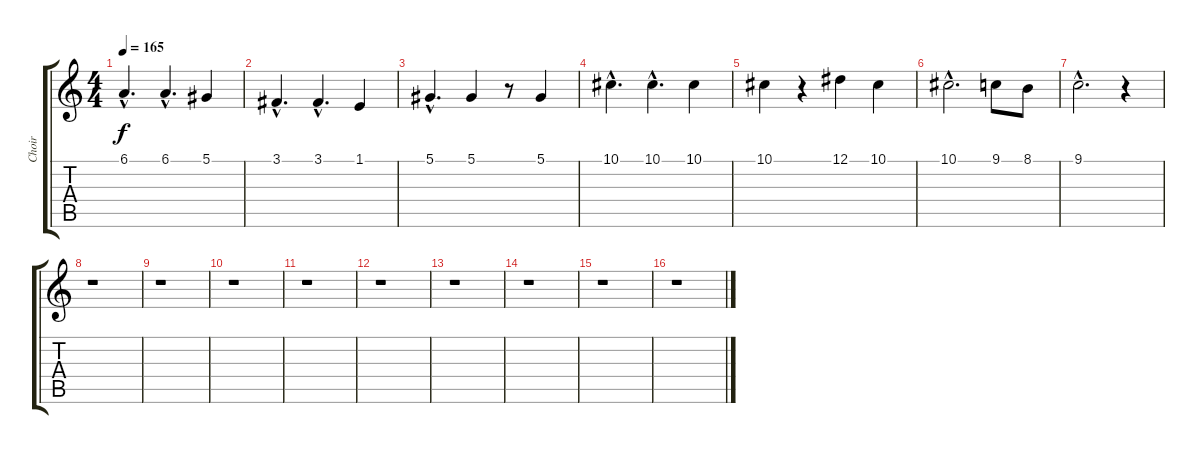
\track ("Choir" "Choir") {instrument choiraahs}
\staff {score tabs}
\tuning (Eb4 Bb3 Gb3 Db3 Ab2 Eb2) {hide}
\ts (4 4)
\tempo 165
\clef g2
\ks c
6.1{hac}.4{d dy f} 6.1{hac}.4{d} 5.1.4 |
3.1{hac}.4{d} 3.1{hac}.4{d} 1.1.4 |
5.1{hac}.4{d} 5.1.4 r.8 5.1.4 |
10.1{hac}.4{d} 10.1{hac}.4{d} 10.1.4 |
10.1.4 r.4 12.1.4 10.1.4 |
10.1{hac}.2{d} 9.1.8 8.1.8 |
9.1{hac}.2{d} r.4 |
r.1 |
r.1 |
r.1 |
r.1 |
r.1 |
r.1 |
r.1 |
r.1 |
r.1
